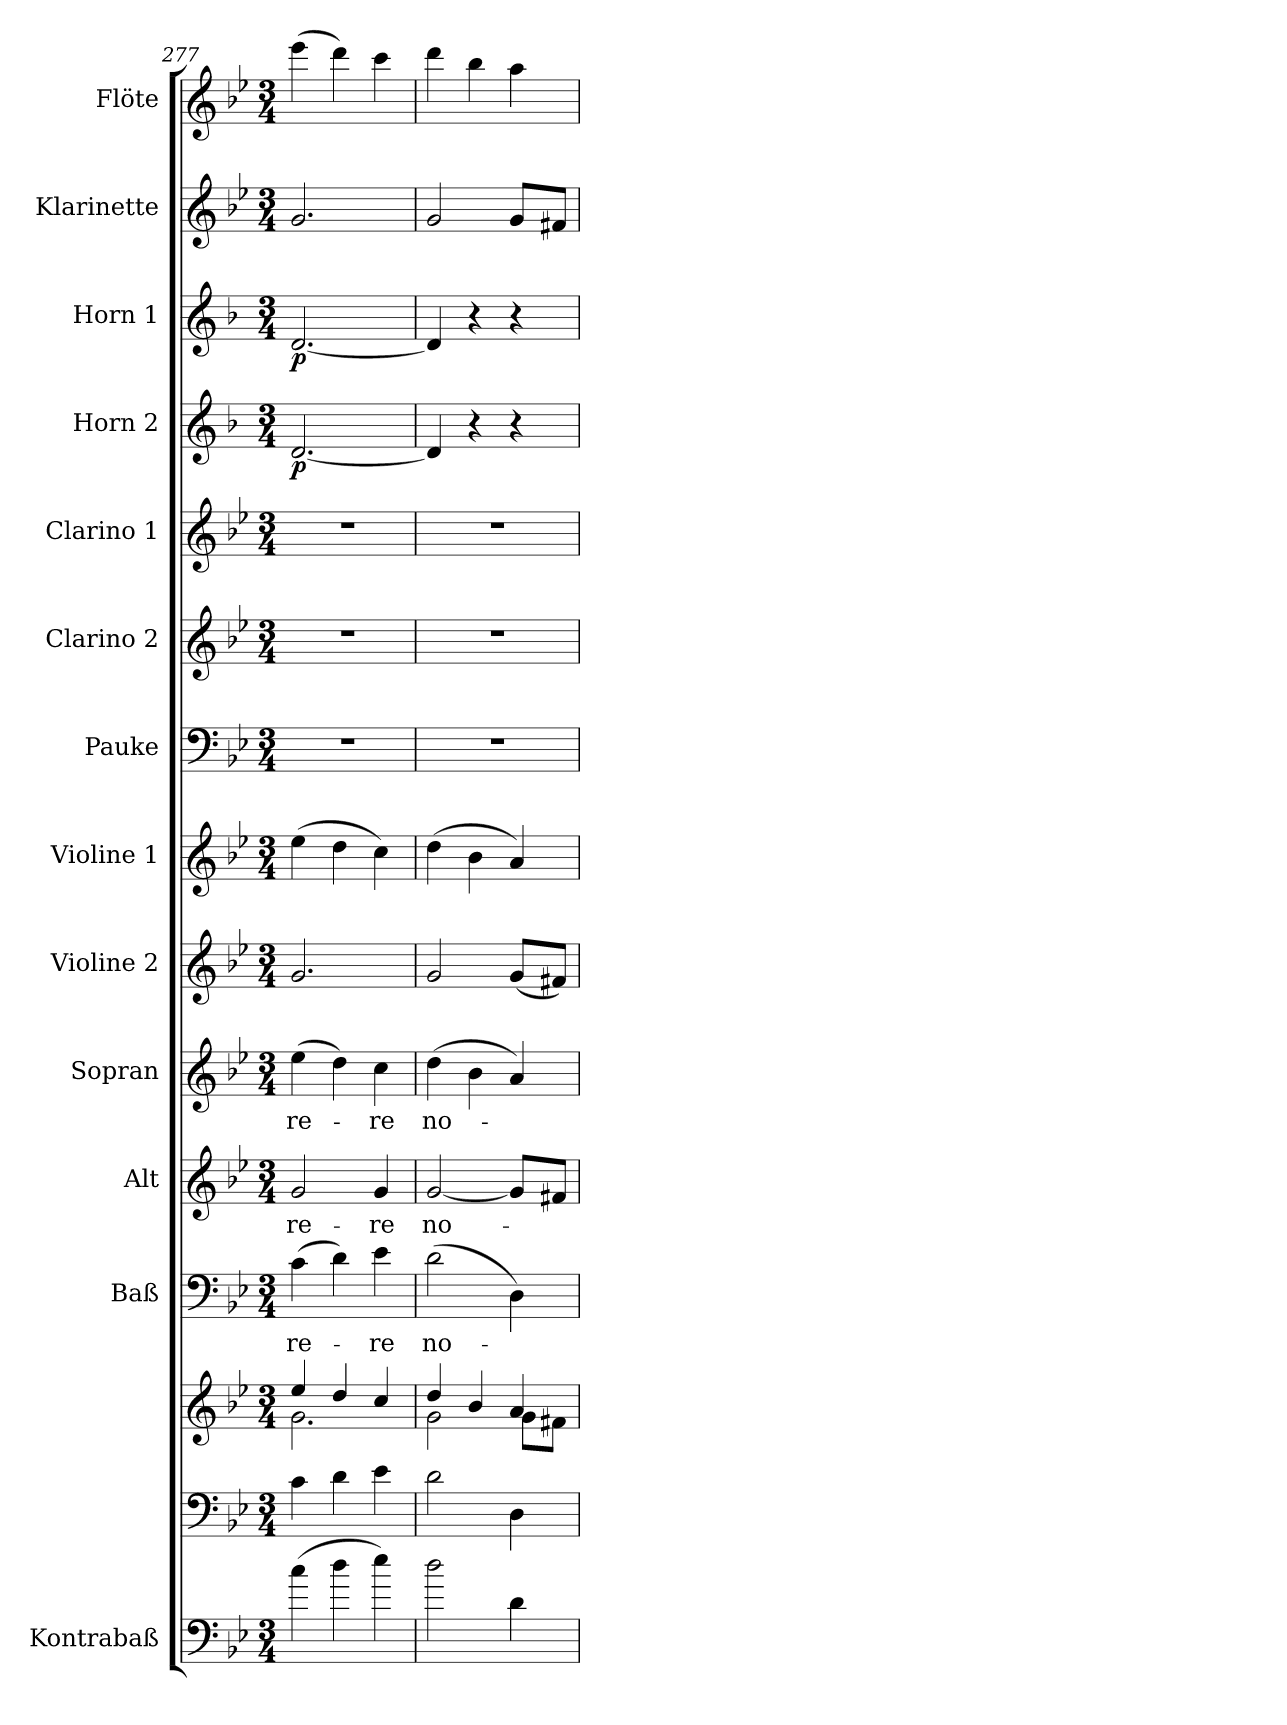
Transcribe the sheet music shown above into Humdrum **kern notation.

**kern	**kern	**kern	**kern	**text	**kern	**text	**kern	**text	**kern	**kern	**kern	**kern	**kern	**kern	**dynam	**kern	**dynam	**kern	**kern
*part14	*part13	*part13	*part12	*part12	*part11	*part11	*part10	*part10	*part9	*part8	*part7	*part6	*part5	*part4	*part4	*part3	*part3	*part2	*part1
*staff15	*staff14	*staff13	*staff12	*staff12	*staff11	*staff11	*staff10	*staff10	*staff9	*staff8	*staff7	*staff6	*staff5	*staff4	*staff4	*staff3	*staff3	*staff2	*staff1
*I"Kontrabaß	*	*	*I"Baß	*	*I"Alt	*	*I"Sopran	*	*I"Violine 2	*I"Violine 1	*I"Pauke	*I"Clarino 2	*I"Clarino 1	*I"Horn 2	*	*I"Horn 1	*	*I"Klarinette	*I"Flöte
*I'Kb	*	*	*I'Baß	*	*I'Alt	*	*I'Sop	*	*I'Vln. 2	*I'Vln. 1	*I'Pk.	*	*	*I'Hrn. 2	*	*I'Hrn. 1	*	*	*I'Fl.
*clefF4	*clefF4	*clefG2	*clefF4	*	*clefG2	*	*clefG2	*	*clefG2	*clefG2	*clefF4	*clefG2	*clefG2	*clefG2	*	*clefG2	*	*clefG2	*clefG2
*ITrd7c12	*	*	*	*	*	*	*	*	*	*	*	*ITrd7c12	*ITrd7c12	*ITrd4c7	*	*ITrd4c7	*	*	*
*k[b-e-]	*k[b-e-]	*k[b-e-]	*k[b-e-]	*	*k[b-e-]	*	*k[b-e-]	*	*k[b-e-]	*k[b-e-]	*k[b-e-]	*k[b-e-]	*k[b-e-]	*k[b-e-]	*	*k[b-e-]	*	*k[b-e-]	*k[b-e-]
*B-:	*B-:	*B-:	*B-:	*	*B-:	*	*B-:	*	*B-:	*B-:	*B-:	*B-:	*B-:	*B-:	*	*B-:	*	*B-:	*B-:
*M3/4	*M3/4	*M3/4	*M3/4	*	*M3/4	*	*M3/4	*	*M3/4	*M3/4	*M3/4	*M3/4	*M3/4	*M3/4	*	*M3/4	*	*M3/4	*M3/4
=277	=277	=277	=277	=277	=277	=277	=277	=277	=277	=277	=277	=277	=277	=277	=277	=277	=277	=277	=277
*	*	*^	*	*	*	*	*	*	*	*	*	*	*	*	*	*	*	*	*
!	!	!	!	!	!LO:LY:b	!	!LO:LY:b	!	!LO:LY:b	!	!	!	!	!	!	!LO:DY:b	!	!LO:DY:b	!	!
(>4c\	4c\	4ee-/	2.g\	(>4c\	-re-	2g/	-re-	(>4ee-\	-re-	2.g/	(>4ee-\	2.r	2.r	2.r	[2.G/	p	[2.G/	p	2.g/	(>4eee-\
4d\	4d\	4dd/	.	4d\)	.	.	.	4dd\)	.	.	4dd\	.	.	.	.	.	.	.	.	4ddd\)
!	!	!	!	!	!LO:LY:b	!	!LO:LY:b	!	!LO:LY:b	!	!	!	!	!	!	!	!	!	!	!
4e-\)	4e-\	4cc/	.	4e-\	-re	4g/	-re	4cc\	-re	.	4cc\)	.	.	.	.	.	.	.	.	4ccc\
=278	=278	=278	=278	=278	=278	=278	=278	=278	=278	=278	=278	=278	=278	=278	=278	=278	=278	=278	=278	=278
!	!	!	!	!	!LO:LY:b	!	!LO:LY:b	!	!LO:LY:b	!	!	!	!	!	!	!	!	!	!	!
2d\	2d\	4dd/	2g\	(>2d\	no-	[2g/	no-	(>4dd\	no-	2g/	(4dd\	2.r	2.r	2.r	4G/]	.	4G/]	.	2g/	4ddd\
.	.	4b-/	.	.	.	.	.	4b-\	.	.	4b-\	.	.	.	4r	.	4r	.	.	4bb-\
4D\	4D\	4a/	8g\L	4D\)	.	8g/L]	.	4a/)	.	(<8g/L	4a/)	.	.	.	4r	.	4r	.	8g/L	4aa\
.	.	.	8f#X\J	.	.	8f#X/J	.	.	.	8f#X/J)	.	.	.	.	.	.	.	.	8f#X/J	.
*	*	*v	*v	*	*	*	*	*	*	*	*	*	*	*	*	*	*	*	*	*
=	=	=	=	=	=	=	=	=	=	=	=	=	=	=	=	=	=	=	=
*-	*-	*-	*-	*-	*-	*-	*-	*-	*-	*-	*-	*-	*-	*-	*-	*-	*-	*-	*-
